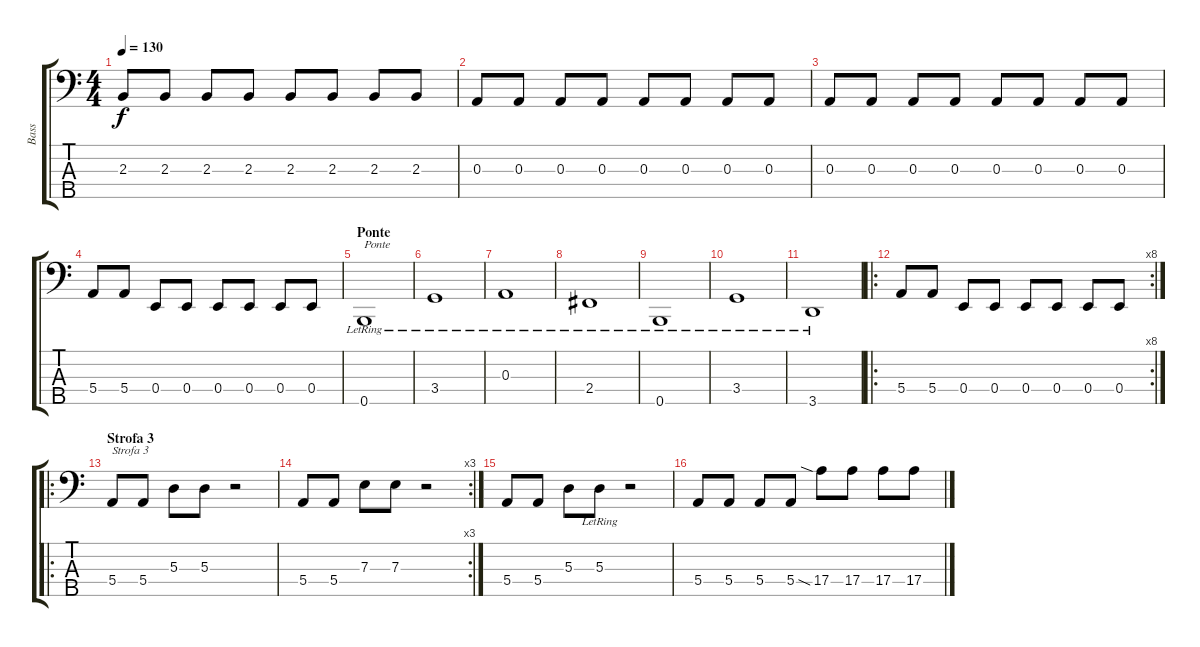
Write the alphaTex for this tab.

\track ("Bass" "Bass") {instrument electricbassfinger}
\staff {score tabs}
\tuning (G2 D2 A1 E1 B0) {hide}
\ts (4 4)
\tempo 130
\clef f4
\ks c
2.3.8{dy f} 2.3.8 2.3.8 2.3.8 2.3.8 2.3.8 2.3.8 2.3.8 |
0.3.8 0.3.8 0.3.8 0.3.8 0.3.8 0.3.8 0.3.8 0.3.8 |
0.3.8 0.3.8 0.3.8 0.3.8 0.3.8 0.3.8 0.3.8 0.3.8 |
5.4.8 5.4.8 0.4.8 0.4.8 0.4.8 0.4.8 0.4.8 0.4.8 |
\section ("" "Ponte")
0.5{lr}.1{txt "Ponte"} |
3.4{lr}.1 |
0.3{lr}.1 |
2.4{lr}.1 |
0.5{lr}.1 |
3.4{lr}.1 |
3.5{lr}.1 |
\ro
\rc 8
5.4.8 5.4.8 0.4.8 0.4.8 0.4.8 0.4.8 0.4.8 0.4.8 |
\ro
\section ("" "Strofa 3")
5.4.8{txt "Strofa 3"} 5.4.8 5.3.8 5.3.8 r.2 |
\rc 3
5.4.8 5.4.8 7.3.8 7.3.8 r.2 |
5.4.8 5.4.8 5.3.8 5.3{lr}.8 r.2 |
5.4.8 5.4.8 5.4.8 5.4.8 17.4{sia}.8 17.4.8 17.4.8 17.4.8
